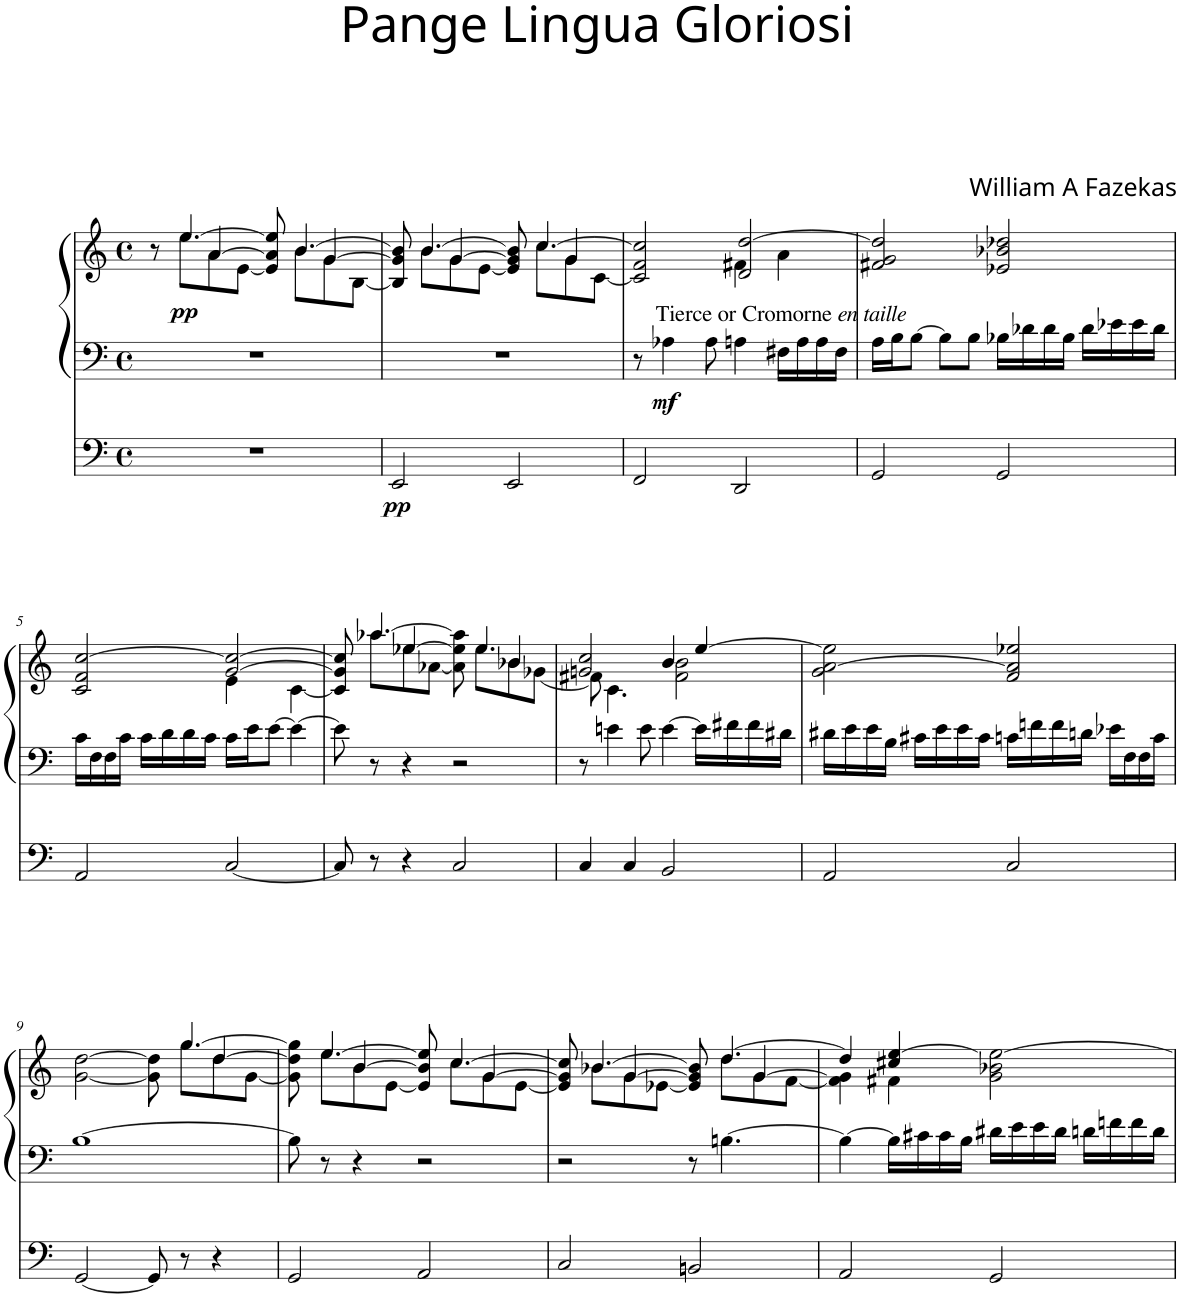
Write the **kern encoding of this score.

**kern	**kern	**kern	**dynam
*part1	*part1	*part1	*part1
*staff3	*staff2	*staff1	*staff1/2/3
*I"Organ	*	*	*
*I'Org.	*	*	*
*clefF4	*clefF4	*clefG2	*
*k[]	*k[]	*k[]	*
*M4/4	*M4/4	*M4/4	*
*met(c)	*met(c)	*met(c)	*
=1	=1	=1	=1
*	*	*^	*
*	*	*	*^	*
1r	1r	8r	8ryy	4ryy	.
!	!	!	!	!	!LO:DY:b
.	.	[4.ee/	8ee\L	.	pp
.	.	.	[>8a\	4a/	.
.	.	.	[8e\J	.	.
.	.	8e/] 8a/] 8ee/]	8ryy	4ryy	.
.	.	[4.b/	8b\L	.	.
.	.	.	[>8g\	4g/	.
.	.	.	[8B\J	.	.
=2	=2	=2	=2	=2	=2
!	!	!	!	!	!LO:DY:b=3
2EE/	1r	8B/] 8g/] 8b/]	8ryy	4ryy	pp
.	.	[4.b/	8b\L	.	.
.	.	.	[>8g\	4g/	.
.	.	.	[8e\J	.	.
2EE/	.	8e/] 8g/] 8b/]	8ryy	4ryy	.
.	.	[4.cc/	8cc\L	.	.
.	.	.	8g\	4g/	.
.	.	.	[8c\J	.	.
*	*	*	*v	*v	*
=3	=3	=3	=3	=3
2FF/	8r	2c/] 2f/ 2cc/]	2ryy	.
!	!LO:TX:a:t=Tierce or Cromorne	!	!	!
!	!LO:TX:a:i:t=en taille	!	!	!
!	!	!	!	!LO:DY:b=2
.	4A-X\	.	.	mf
.	8A-\	.	.	.
2DD/	4An\	2d/ [2dd/	4f#X\	.
.	16F#X\LL	.	4a\	.
.	16A\	.	.	.
.	16A\	.	.	.
.	16F#\JJ	.	.	.
*	*	*v	*v	*
=4	=4	=4	=4
2GG/	16A\LL	2f#X/ 2g/ 2dd/]	.
.	16B\J	.	.
.	[8B\J	.	.
.	8B\L]	.	.
.	8B\J	.	.
2GG/	16B-X\LL	2e-X/ 2b-X/ 2dd-X/	.
.	16d-X\	.	.
.	16d-\	.	.
.	16B-\JJ	.	.
.	16d-\LL	.	.
.	16e-X\	.	.
.	16e-\	.	.
.	16d-\JJ	.	.
!!LO:LB:g=z
=5	=5	=5	=5
*	*	*^	*
2AA/	16c\LL	2c/ 2f/ [2cc/	2ryy	.
.	16F\	.	.	.
.	16F\	.	.	.
.	16c\JJ	.	.	.
.	16c\LL	.	.	.
.	16d\	.	.	.
.	16d\	.	.	.
.	16c\JJ	.	.	.
[2C/	16c\LL	[2g/ 2cc/_	4e\	.
.	16e\J	.	.	.
.	[8e\J	.	.	.
.	4e\_	.	[4c\	.
=6	=6	=6	=6	=6
*	*	*	*^	*
8C/]	8e\]	8c/] 8g/] 8cc/]	8ryy	4ryy	.
8r	8r	[4.aa-X/	8aa-\L	.	.
4r	4r	.	[>8ee-X\	4ee-/	.
.	.	.	[8a-X\J	.	.
2C/	2r	8a-\] 8ee-\] 8aa-\]	8ryy	4ryy	.
.	.	4.ee-/	8ee-\L	.	.
.	.	.	8b-X\	4b-/	.
.	.	.	[8g-X\J	.	.
*	*	*	*v	*v	*
=7	=7	=7	=7	=7
4C/	8r	2gn/ 2cc/	8f#X\]	.
.	4en\	.	4.c\	.
4C/	.	.	.	.
.	8e\	.	.	.
2BB/	[4e\	4b/	2f#\ 2b\	.
.	16e\LL]	[4ee/	.	.
.	16f#X\	.	.	.
.	16f#\	.	.	.
.	16d#X\JJ	.	.	.
*	*	*v	*v	*
=8	=8	=8	=8
2AA/	16d#X\LL	2g\ [2a\ 2ee\]	.
.	16e\	.	.
.	16e\	.	.
.	16B\JJ	.	.
.	16c#X\LL	.	.
.	16e\	.	.
.	16e\	.	.
.	16c#\JJ	.	.
2C/	16cn\LL	2f/ 2a/] 2ee-X/	.
.	16fn\	.	.
.	16f\	.	.
.	16dn\JJ	.	.
.	16e-X\LL	.	.
.	16F\	.	.
.	16F\	.	.
.	16c\JJ	.	.
!!LO:LB:g=z
=9	=9	=9	=9
*	*	*^	*
*	*	*	*^	*
[2GG/	[1B	[<2g\ [2dd\	8ryy	2.ryy	.
8GG/]	.	8g\] 8dd\]	8ryy@	.	.
8r	.	[4.gg/	8gg\L	.	.
4r	.	.	[>8dd\	4dd/	.
.	.	.	[8g\J	.	.
=10	=10	=10	=10	=10	=10
2GG/	8B\]	8g\] 8dd\] 8gg\]	8ryy	4ryy	.
.	8r	[4.ee/	8ee\L	.	.
.	4r	.	[>8b\	4b/	.
.	.	.	[8e\J	.	.
2AA/	2r	8e/] 8b/] 8ee/]	8ryy	4ryy	.
.	.	[4.cc/	8cc\L	.	.
.	.	.	[>8g\	4g/	.
.	.	.	[8e\J	.	.
=11	=11	=11	=11	=11	=11
2C/	2r	8e/] 8g/] 8cc/]	8ryy	4ryy	.
.	.	[4.b-X/	8b-\L	.	.
.	.	.	[>8g\	4g/	.
.	.	.	[8e-X\J	.	.
2BBn/	8r	8e-/] 8g/] 8b-/]	8ryy	4ryy	.
.	[4.Bn\	[4.dd/	8dd\L	.	.
.	.	.	[>8g\	4g/	.
.	.	.	[8f\J	.	.
*	*	*	*v	*v	*
=12	=12	=12	=12	=12
2AA/	4B\_	4dd/]	4f\] 4g\]	.
.	16B\LL]	4cc#X/ [4ee/	4f#X\	.
.	16c#X\	.	.	.
.	16c#\	.	.	.
.	16B\JJ	.	.	.
2GG/	16d#X\LL	2g\ 2b-X\ 2ee\_	2ryy	.
.	16e\	.	.	.
.	16e\	.	.	.
.	16d#\JJ	.	.	.
.	16dn\LL	.	.	.
.	16fn\	.	.	.
.	16f\	.	.	.
.	16d\JJ	.	.	.
*	*	*v	*v	*
=	=	=	=
*-	*-	*-	*-
